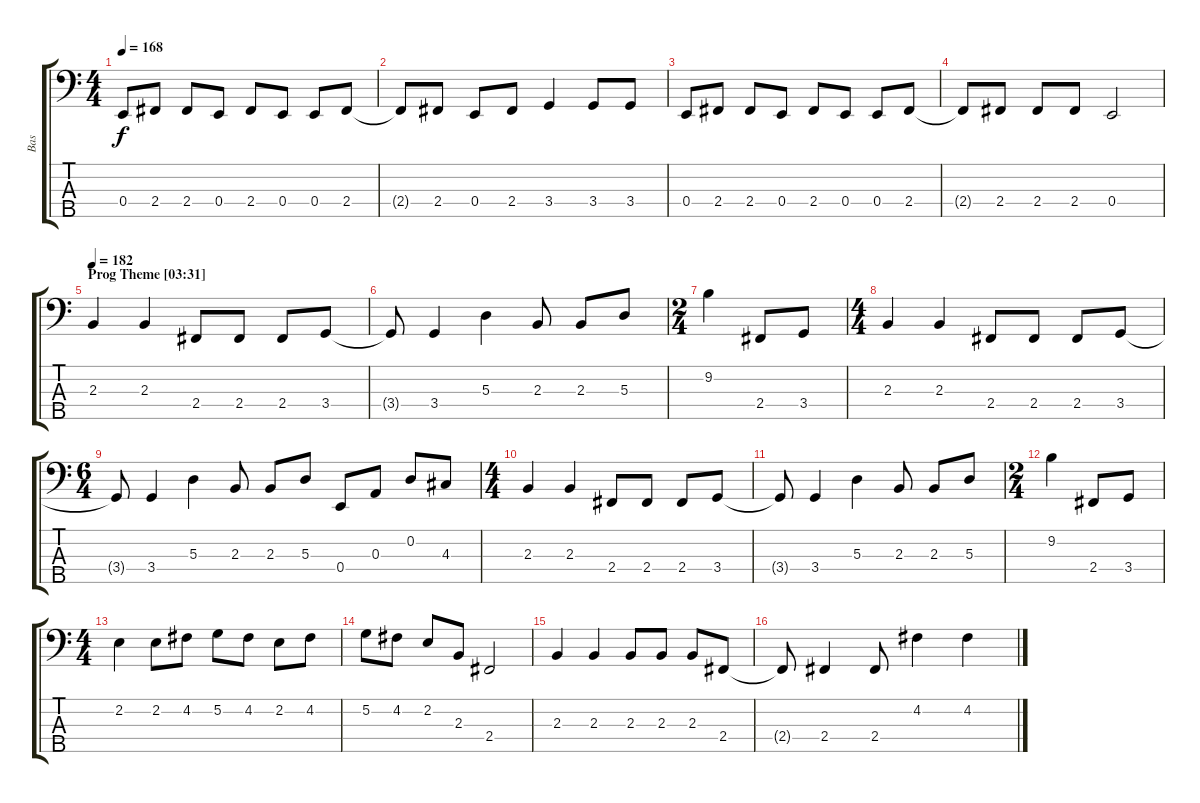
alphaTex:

\track ("Bas" "Bas") {instrument electricbassfinger}
\staff {score tabs}
\tuning (G2 D2 A1 E1 B0) {hide}
\ts (4 4)
\tempo 168
\clef f4
\ks c
0.4.8{dy f} 2.4.8 2.4.8 0.4.8 2.4.8 0.4.8 0.4.8 2.4.8 |
2.4{t}.8 2.4.8 0.4.8 2.4.8 3.4.4 3.4.8 3.4.8 |
0.4.8 2.4.8 2.4.8 0.4.8 2.4.8 0.4.8 0.4.8 2.4.8 |
2.4{t}.8 2.4.8 2.4.8 2.4.8 0.4.2 |
\section ("" "Prog Theme [03:31]")
\tempo 182
2.3.4 2.3.4 2.4.8 2.4.8 2.4.8 3.4.8 |
3.4{t}.8 3.4.4 5.3.4 2.3.8 2.3.8 5.3.8 |
\ts (2 4)
9.2.4 2.4.8 3.4.8 |
\ts (4 4)
2.3.4 2.3.4 2.4.8 2.4.8 2.4.8 3.4.8 |
\ts (6 4)
3.4{t}.8 3.4.4 5.3.4 2.3.8 2.3.8 5.3.8 0.4.8 0.3.8 0.2.8 4.3.8 |
\ts (4 4)
2.3.4 2.3.4 2.4.8 2.4.8 2.4.8 3.4.8 |
3.4{t}.8 3.4.4 5.3.4 2.3.8 2.3.8 5.3.8 |
\ts (2 4)
9.2.4 2.4.8 3.4.8 |
\ts (4 4)
2.2.4 2.2.8 4.2.8 5.2.8 4.2.8 2.2.8 4.2.8 |
5.2.8 4.2.8 2.2.8 2.3.8 2.4.2 |
2.3.4 2.3.4 2.3.8 2.3.8 2.3.8 2.4.8 |
2.4{t}.8 2.4.4 2.4.8 4.2.4 4.2.4
